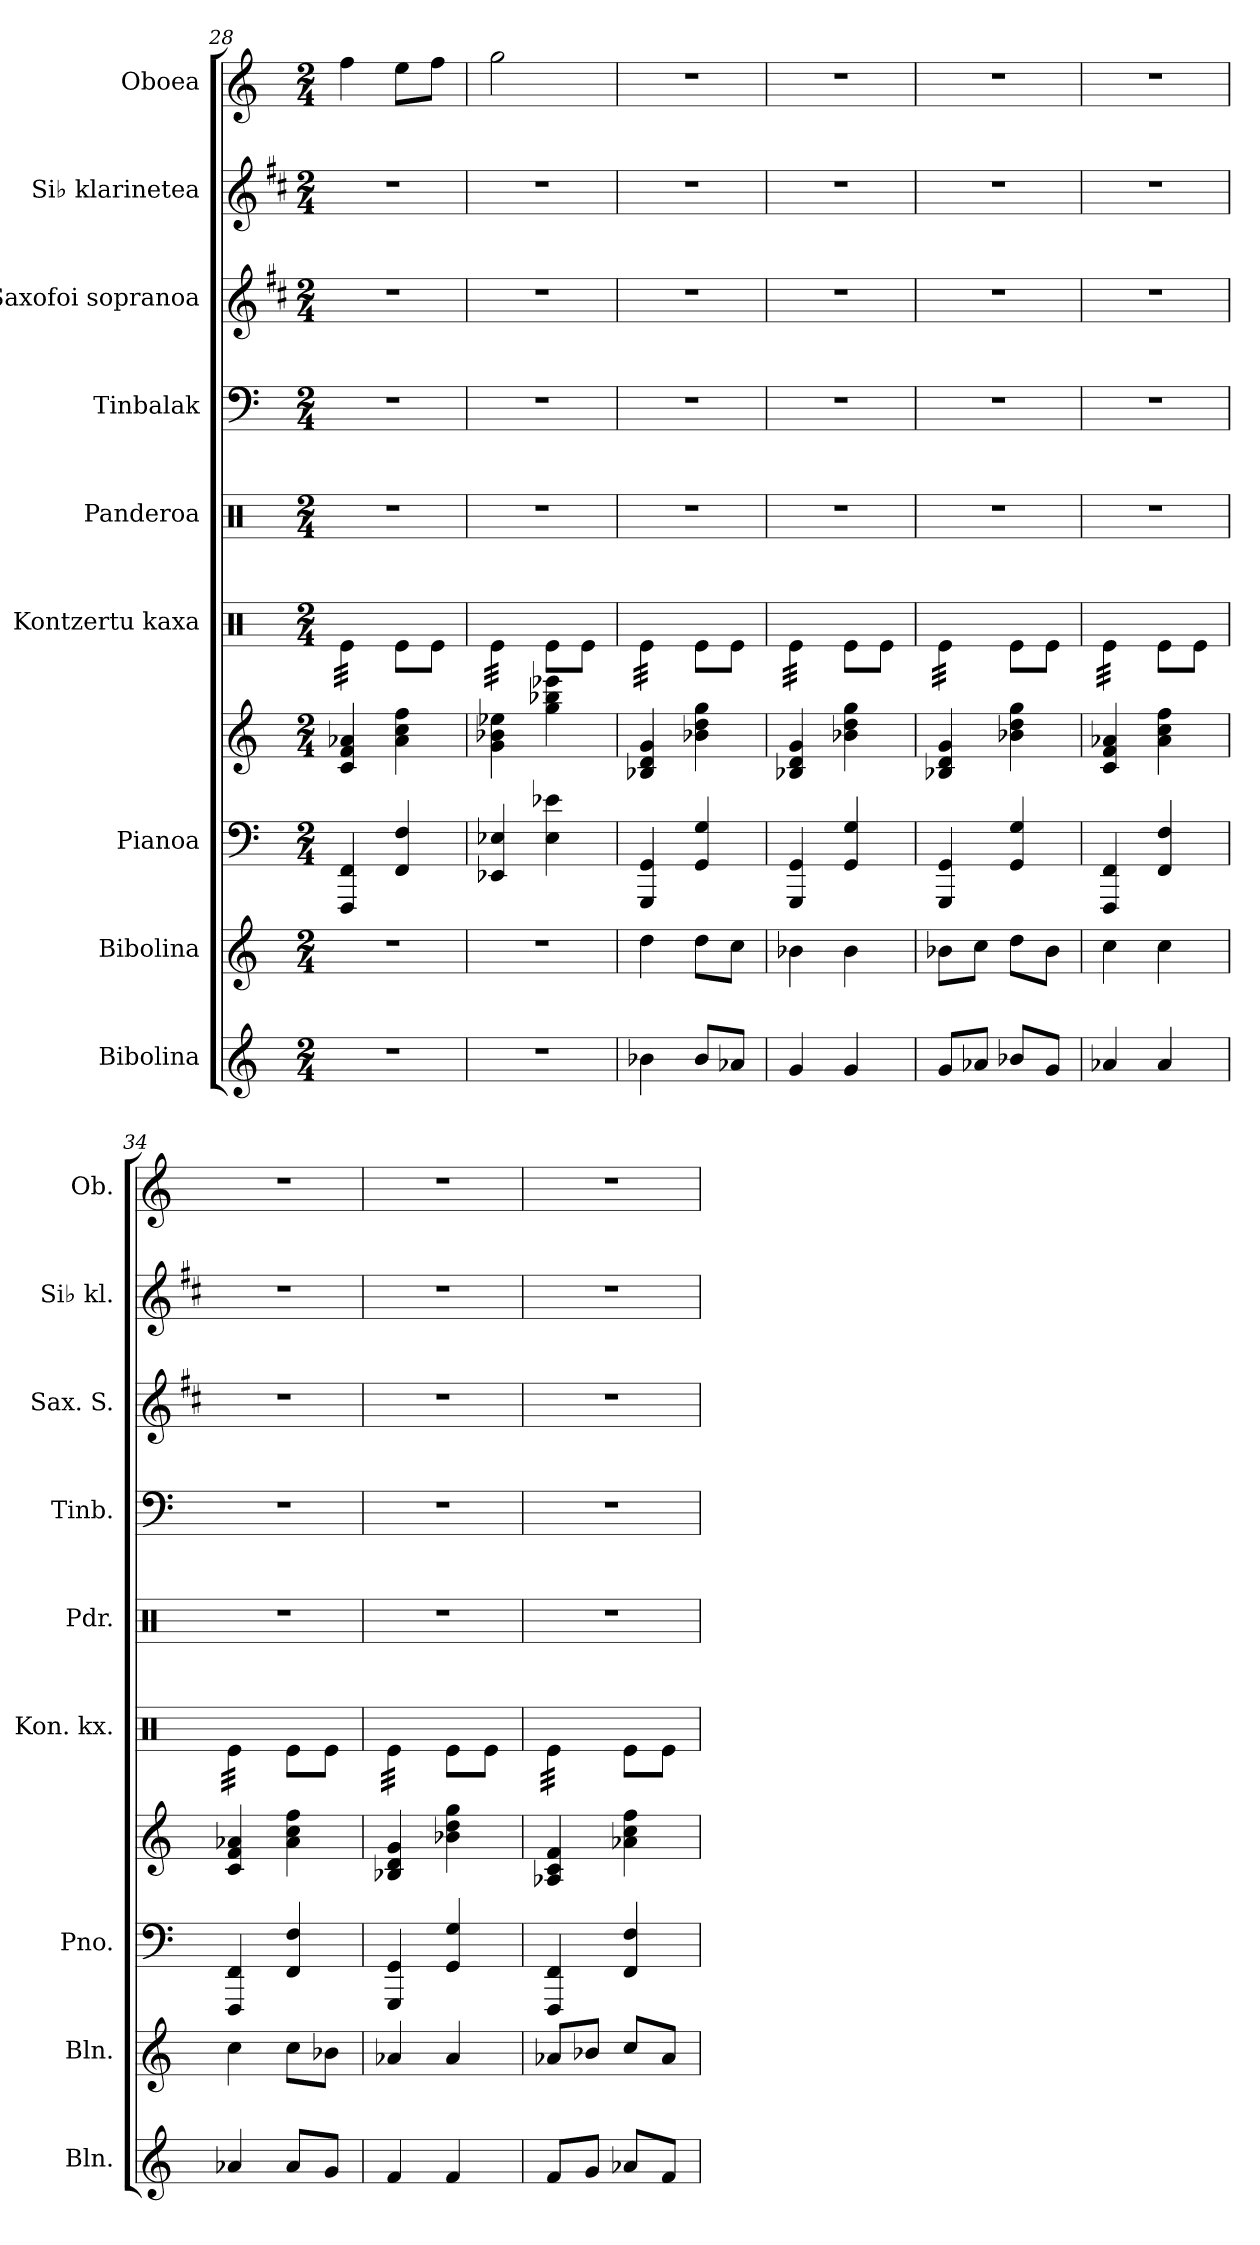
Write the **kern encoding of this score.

**kern	**kern	**kern	**kern	**kern	**kern	**kern	**kern	**kern	**kern
*part9	*part8	*part7	*part7	*part6	*part5	*part4	*part3	*part2	*part1
*staff10	*staff9	*staff8	*staff7	*staff6	*staff5	*staff4	*staff3	*staff2	*staff1
*I"Bibolina	*I"Bibolina	*I"Pianoa	*	*I"Kontzertu kaxa	*I"Panderoa	*I"Tinbalak	*I"Saxofoi sopranoa	*I"Si♭ klarinetea	*I"Oboea
*I'Bln.	*I'Bln.	*I'Pno.	*	*I'Kon. kx.	*I'Pdr.	*I'Tinb.	*I'Sax. S.	*I'Si♭ kl.	*I'Ob.
*clefG2	*clefG2	*clefF4	*clefG2	*clefX	*clefX	*clefF4	*clefG2	*clefG2	*clefG2
*	*	*	*	*	*	*	*ITrd1c2	*ITrd1c2	*
*k[]	*k[]	*k[]	*k[]	*k[]	*k[]	*k[]	*k[]	*k[]	*k[]
*M2/4	*M2/4	*M2/4	*M2/4	*M2/4	*M2/4	*M2/4	*M2/4	*M2/4	*M2/4
=28	=28	=28	=28	=28	=28	=28	=28	=28	=28
*	*	*	*	*tremolo	*	*	*	*	*
2r	2r	4FFF/ 4FF/	4c/ 4f/ 4a-X/	32Re\LLL	2r	2r	2r	2r	4ff\
.	.	.	.	32Re\	.	.	.	.	.
.	.	.	.	32Re\	.	.	.	.	.
.	.	.	.	32Re\	.	.	.	.	.
.	.	.	.	32Re\	.	.	.	.	.
.	.	.	.	32Re\	.	.	.	.	.
.	.	.	.	32Re\	.	.	.	.	.
.	.	.	.	32Re\JJJ	.	.	.	.	.
*	*	*	*	*Xtremolo	*	*	*	*	*
.	.	4FF/ 4F/	4a-\ 4cc\ 4ff\	8Re\L	.	.	.	.	8ee\L
.	.	.	.	8Re\J	.	.	.	.	8ff\J
=29	=29	=29	=29	=29	=29	=29	=29	=29	=29
*	*	*	*	*tremolo	*	*	*	*	*
2r	2r	4EE-X/ 4E-X/	4g\ 4b-X\ 4ee-X\	32Re\LLL	2r	2r	2r	2r	2gg\
.	.	.	.	32Re\	.	.	.	.	.
.	.	.	.	32Re\	.	.	.	.	.
.	.	.	.	32Re\	.	.	.	.	.
.	.	.	.	32Re\	.	.	.	.	.
.	.	.	.	32Re\	.	.	.	.	.
.	.	.	.	32Re\	.	.	.	.	.
.	.	.	.	32Re\JJJ	.	.	.	.	.
*	*	*	*	*Xtremolo	*	*	*	*	*
.	.	4E-\ 4e-X\	4gg\ 4bb-X\ 4eee-X\	8Re\L	.	.	.	.	.
.	.	.	.	8Re\J	.	.	.	.	.
=30	=30	=30	=30	=30	=30	=30	=30	=30	=30
*	*	*	*	*tremolo	*	*	*	*	*
4b-X\	4dd\	4GGG/ 4GG/	4B-X/ 4d/ 4g/	32Re\LLL	2r	2r	2r	2r	2r
.	.	.	.	32Re\	.	.	.	.	.
.	.	.	.	32Re\	.	.	.	.	.
.	.	.	.	32Re\	.	.	.	.	.
.	.	.	.	32Re\	.	.	.	.	.
.	.	.	.	32Re\	.	.	.	.	.
.	.	.	.	32Re\	.	.	.	.	.
.	.	.	.	32Re\JJJ	.	.	.	.	.
*	*	*	*	*Xtremolo	*	*	*	*	*
8b-/L	8dd\L	4GG/ 4G/	4b-X\ 4dd\ 4gg\	8Re\L	.	.	.	.	.
8a-X/J	8cc\J	.	.	8Re\J	.	.	.	.	.
=31	=31	=31	=31	=31	=31	=31	=31	=31	=31
*	*	*	*	*tremolo	*	*	*	*	*
4g/	4b-X\	4GGG/ 4GG/	4B-X/ 4d/ 4g/	32Re\LLL	2r	2r	2r	2r	2r
.	.	.	.	32Re\	.	.	.	.	.
.	.	.	.	32Re\	.	.	.	.	.
.	.	.	.	32Re\	.	.	.	.	.
.	.	.	.	32Re\	.	.	.	.	.
.	.	.	.	32Re\	.	.	.	.	.
.	.	.	.	32Re\	.	.	.	.	.
.	.	.	.	32Re\JJJ	.	.	.	.	.
*	*	*	*	*Xtremolo	*	*	*	*	*
4g/	4b-\	4GG/ 4G/	4b-X\ 4dd\ 4gg\	8Re\L	.	.	.	.	.
.	.	.	.	8Re\J	.	.	.	.	.
=32	=32	=32	=32	=32	=32	=32	=32	=32	=32
*	*	*	*	*tremolo	*	*	*	*	*
8g/L	8b-X\L	4GGG/ 4GG/	4B-X/ 4d/ 4g/	32Re\LLL	2r	2r	2r	2r	2r
.	.	.	.	32Re\	.	.	.	.	.
.	.	.	.	32Re\	.	.	.	.	.
.	.	.	.	32Re\	.	.	.	.	.
8a-X/J	8cc\J	.	.	32Re\	.	.	.	.	.
.	.	.	.	32Re\	.	.	.	.	.
.	.	.	.	32Re\	.	.	.	.	.
.	.	.	.	32Re\JJJ	.	.	.	.	.
*	*	*	*	*Xtremolo	*	*	*	*	*
8b-X/L	8dd\L	4GG/ 4G/	4b-X\ 4dd\ 4gg\	8Re\L	.	.	.	.	.
8g/J	8b-\J	.	.	8Re\J	.	.	.	.	.
=33	=33	=33	=33	=33	=33	=33	=33	=33	=33
*	*	*	*	*tremolo	*	*	*	*	*
4a-X/	4cc\	4FFF/ 4FF/	4c/ 4f/ 4a-X/	32Re\LLL	2r	2r	2r	2r	2r
.	.	.	.	32Re\	.	.	.	.	.
.	.	.	.	32Re\	.	.	.	.	.
.	.	.	.	32Re\	.	.	.	.	.
.	.	.	.	32Re\	.	.	.	.	.
.	.	.	.	32Re\	.	.	.	.	.
.	.	.	.	32Re\	.	.	.	.	.
.	.	.	.	32Re\JJJ	.	.	.	.	.
*	*	*	*	*Xtremolo	*	*	*	*	*
4a-/	4cc\	4FF/ 4F/	4a-\ 4cc\ 4ff\	8Re\L	.	.	.	.	.
.	.	.	.	8Re\J	.	.	.	.	.
=34	=34	=34	=34	=34	=34	=34	=34	=34	=34
*	*	*	*	*tremolo	*	*	*	*	*
4a-X/	4cc\	4FFF/ 4FF/	4c/ 4f/ 4a-X/	32Re\LLL	2r	2r	2r	2r	2r
.	.	.	.	32Re\	.	.	.	.	.
.	.	.	.	32Re\	.	.	.	.	.
.	.	.	.	32Re\	.	.	.	.	.
.	.	.	.	32Re\	.	.	.	.	.
.	.	.	.	32Re\	.	.	.	.	.
.	.	.	.	32Re\	.	.	.	.	.
.	.	.	.	32Re\JJJ	.	.	.	.	.
*	*	*	*	*Xtremolo	*	*	*	*	*
8a-/L	8cc\L	4FF/ 4F/	4a-\ 4cc\ 4ff\	8Re\L	.	.	.	.	.
8g/J	8b-X\J	.	.	8Re\J	.	.	.	.	.
=35	=35	=35	=35	=35	=35	=35	=35	=35	=35
*	*	*	*	*tremolo	*	*	*	*	*
4f/	4a-X/	4GGG/ 4GG/	4B-X/ 4d/ 4g/	32Re\LLL	2r	2r	2r	2r	2r
.	.	.	.	32Re\	.	.	.	.	.
.	.	.	.	32Re\	.	.	.	.	.
.	.	.	.	32Re\	.	.	.	.	.
.	.	.	.	32Re\	.	.	.	.	.
.	.	.	.	32Re\	.	.	.	.	.
.	.	.	.	32Re\	.	.	.	.	.
.	.	.	.	32Re\JJJ	.	.	.	.	.
*	*	*	*	*Xtremolo	*	*	*	*	*
4f/	4a-/	4GG/ 4G/	4b-X\ 4dd\ 4gg\	8Re\L	.	.	.	.	.
.	.	.	.	8Re\J	.	.	.	.	.
!!LO:PB:g=z
=36	=36	=36	=36	=36	=36	=36	=36	=36	=36
*	*	*	*	*tremolo	*	*	*	*	*
8f/L	8a-X/L	4FFF/ 4FF/	4A-X/ 4c/ 4f/	32Re\LLL	2r	2r	2r	2r	2r
.	.	.	.	32Re\	.	.	.	.	.
.	.	.	.	32Re\	.	.	.	.	.
.	.	.	.	32Re\	.	.	.	.	.
8g/J	8b-X/J	.	.	32Re\	.	.	.	.	.
.	.	.	.	32Re\	.	.	.	.	.
.	.	.	.	32Re\	.	.	.	.	.
.	.	.	.	32Re\JJJ	.	.	.	.	.
*	*	*	*	*Xtremolo	*	*	*	*	*
8a-X/L	8cc/L	4FF/ 4F/	4a-X\ 4cc\ 4ff\	8Re\L	.	.	.	.	.
8f/J	8a-/J	.	.	8Re\J	.	.	.	.	.
=	=	=	=	=	=	=	=	=	=
*-	*-	*-	*-	*-	*-	*-	*-	*-	*-
